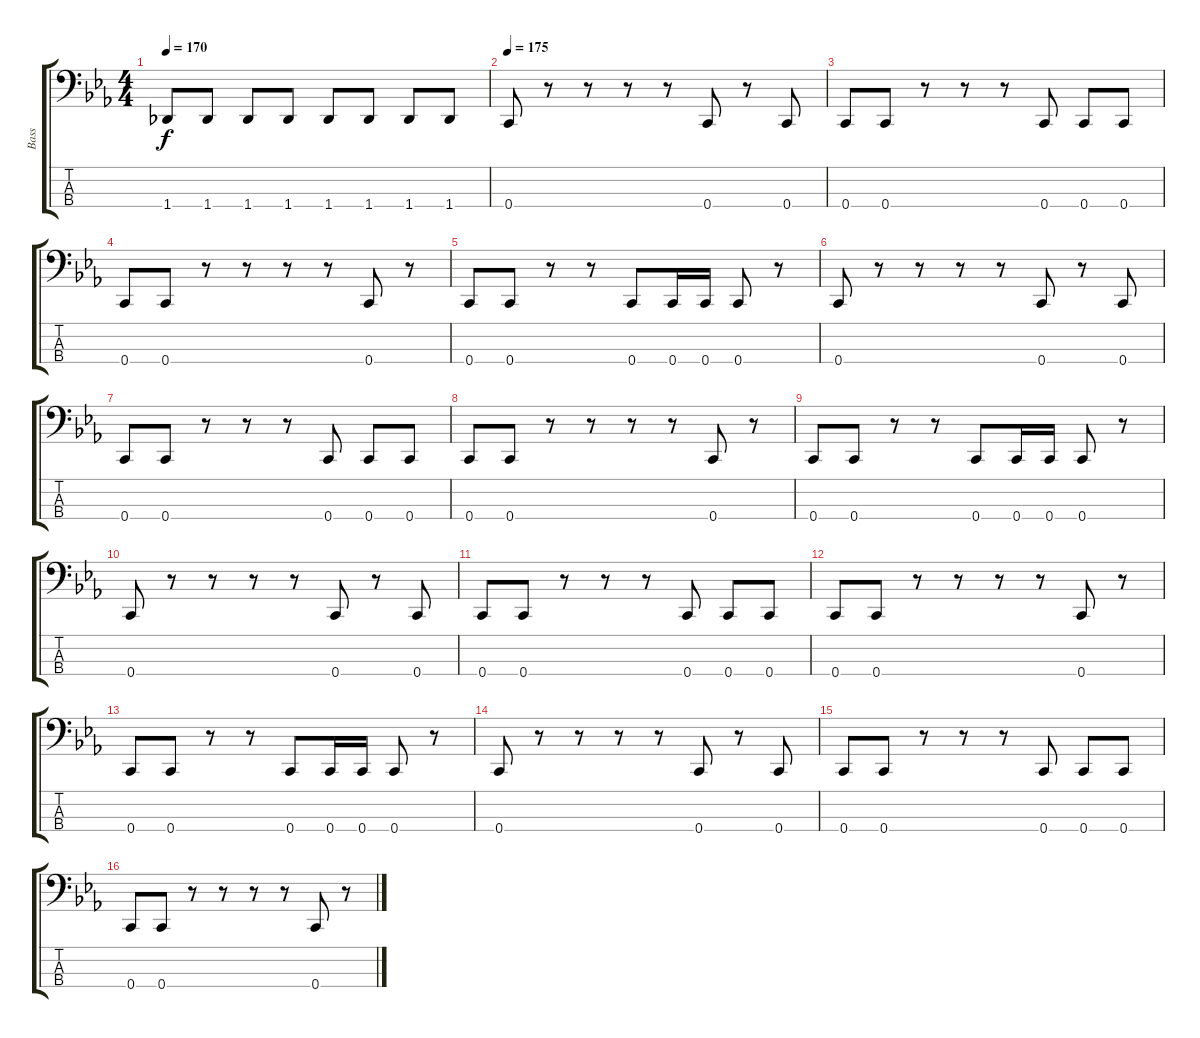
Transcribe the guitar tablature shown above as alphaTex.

\track ("Bass" "Bass") {instrument electricbassfinger}
\staff {score tabs}
\tuning (F2 C2 G1 C1) {hide}
\ts (4 4)
\tempo 170
\clef f4
\ks cminor
1.4.8{dy f} 1.4.8 1.4.8 1.4.8 1.4.8 1.4.8 1.4.8 1.4.8 |
\tempo 175
0.4.8 r.8 r.8 r.8 r.8 0.4.8 r.8 0.4.8 |
0.4.8 0.4.8 r.8 r.8 r.8 0.4.8 0.4.8 0.4.8 |
0.4.8 0.4.8 r.8 r.8 r.8 r.8 0.4.8 r.8 |
0.4.8 0.4.8 r.8 r.8 0.4.8 0.4.16 0.4.16 0.4.8 r.8 |
0.4.8 r.8 r.8 r.8 r.8 0.4.8 r.8 0.4.8 |
0.4.8 0.4.8 r.8 r.8 r.8 0.4.8 0.4.8 0.4.8 |
0.4.8 0.4.8 r.8 r.8 r.8 r.8 0.4.8 r.8 |
0.4.8 0.4.8 r.8 r.8 0.4.8 0.4.16 0.4.16 0.4.8 r.8 |
0.4.8 r.8 r.8 r.8 r.8 0.4.8 r.8 0.4.8 |
0.4.8 0.4.8 r.8 r.8 r.8 0.4.8 0.4.8 0.4.8 |
0.4.8 0.4.8 r.8 r.8 r.8 r.8 0.4.8 r.8 |
0.4.8 0.4.8 r.8 r.8 0.4.8 0.4.16 0.4.16 0.4.8 r.8 |
0.4.8 r.8 r.8 r.8 r.8 0.4.8 r.8 0.4.8 |
0.4.8 0.4.8 r.8 r.8 r.8 0.4.8 0.4.8 0.4.8 |
0.4.8 0.4.8 r.8 r.8 r.8 r.8 0.4.8 r.8
